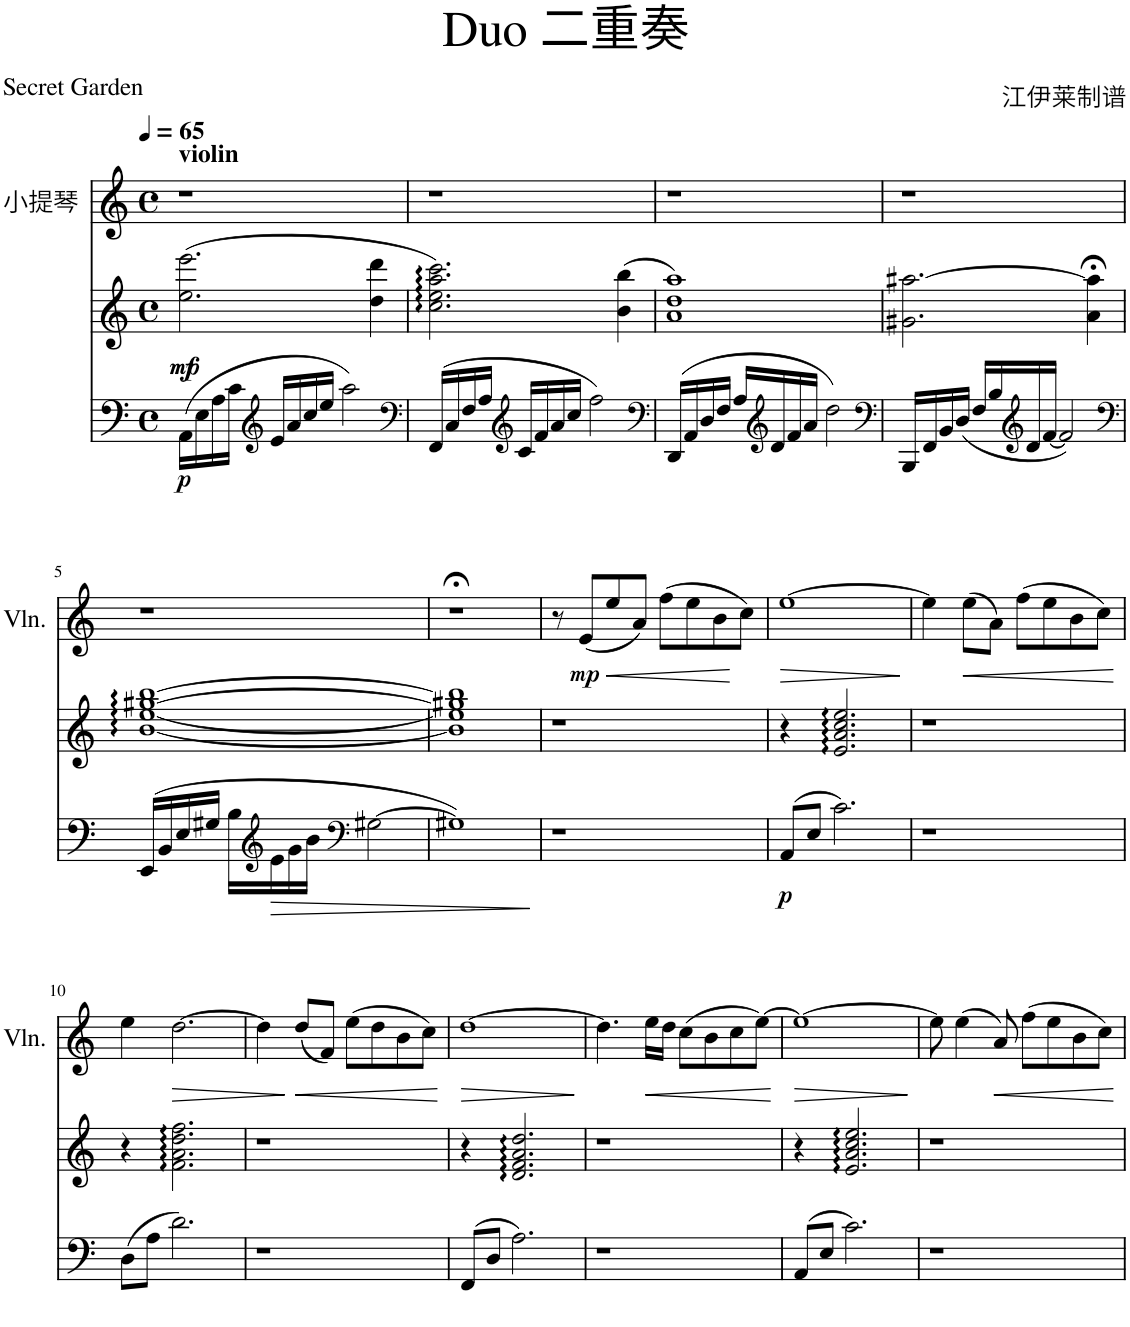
**kern	**dynam	**kern	**dynam	**kern	**dynam
*part3	*part3	*part2	*part2	*part1	*part1
*staff3	*staff3	*staff2	*staff2	*staff1	*staff1
*I"Piano	*	*I"Piano	*	*I"Piano	*
*I'Pno	*	*I'Pno	*	*I'Pno	*
*clefF4	*	*clefG2	*	*clefG2	*
*k[]	*	*k[]	*	*k[]	*
*M4/4	*	*M4/4	*	*M4/4	*
*met(c)	*	*met(c)	*	*met(c)	*
*MM65	*	*MM65	*	*MM65	*
=1	=1	=1	=1	=1	=1
!	!	!	!	!LO:TX:a:B:t=violin	!
!	!LO:DY:b	!	!LO:DY:b	!	!
!	!	!	!LO:DY:n=1:b	!	!
(16AA\LL	p	(2.ee\ 2.eee\	mf mp	1r	.
16E\	.	.	.	.	.
16A\	.	.	.	.	.
16c\JJ	.	.	.	.	.
*clefG2	*	*	*	*	*
16e/LL	.	.	.	.	.
16a/	.	.	.	.	.
16cc/	.	.	.	.	.
16ee/JJ	.	.	.	.	.
2aa\)	.	.	.	.	.
.	.	4dd\ 4ddd\	.	.	.
=2	=2	=2	=2	=2	=2
*clefF4	*	*	*	*	*
(16FF/LL	.	2.cc\ 2.ee\ 2.aa\ 2.ccc\)	.	1r	.
16C/	.	.	.	.	.
16F/	.	.	.	.	.
16A/JJ	.	.	.	.	.
*clefG2	*	*	*	*	*
16c/LL	.	.	.	.	.
16f/	.	.	.	.	.
16a/	.	.	.	.	.
16cc/JJ	.	.	.	.	.
2ff\)	.	.	.	.	.
.	.	(4b\ 4bb\	.	.	.
=3	=3	=3	=3	=3	=3
*clefF4	*	*	*	*	*
(16DD/LL	.	1a 1dd 1aa)	.	1r	.
16AA/	.	.	.	.	.
16D/	.	.	.	.	.
16F/JJ	.	.	.	.	.
16A/LL	.	.	.	.	.
*clefG2	*	*	*	*	*
16d/	.	.	.	.	.
16f/	.	.	.	.	.
16a/JJ	.	.	.	.	.
2dd\)	.	.	.	.	.
=4	=4	=4	=4	=4	=4
*clefF4	*	*	*	*	*
16BBB/LL	.	2.g#X\ [2.aa#X\	.	1r	.
16FF/	.	.	.	.	.
16BB/	.	.	.	.	.
(16D/JJ	.	.	.	.	.
16F/LL	.	.	.	.	.
16B/	.	.	.	.	.
*clefG2	*	*	*	*	*
16d/	.	.	.	.	.
[16f/JJ	.	.	.	.	.
2f/])	.	.	.	.	.
.	.	4a\;< 4aa#\];<	.	.	.
!!LO:LB:g=z
=5	=5	=5	=5	=5	=5
*clefF4	*	*	*	*	*
(16EE/LL	.	[1b [1ee [1gg#X [1bb	.	1r	.
16BB/	.	.	.	.	.
16E/	.	.	.	.	.
16G#X/JJ	.	.	.	.	.
16B\LL	.	.	.	.	.
*clefG2	*	*	*	*	*
16e\	.	.	.	.	.
16g\	.	.	.	.	.
16b\JJ	.	.	.	.	.
*clefF4	*	*	*	*	*
[2G#X\	.	.	.	.	.
=6	=6	=6	=6	=6	=6
1G#X])	.	1b] 1ee] 1gg#X] 1bb]	.	1r;<	.
=7	=7	=7	=7	=7	=7
1r	.	1r	.	8r	.
!	!	!	!	!	!LO:DY:b
.	.	.	.	(8e/L	mp
!	!	!	!	!	!LO:HP:b
.	.	.	.	8ee/	<
.	.	.	.	8a/J)	.
.	.	.	.	(8ff\L	.
.	.	.	.	8ee\	.
.	.	.	.	8b\	.
.	.	.	.	8cc\J)	[
=8	=8	=8	=8	=8	=8
!	!LO:DY:b	!	!	!	!LO:HP:b
(8AA/L	p	4r	.	[1ee	>
8E/J	.	.	.	.	.
2.c\)	.	2.e/ 2.a/ 2.cc/ 2.ee/	.	.	.
.	.	.	.	.	]
=9	=9	=9	=9	=9	=9
1r	.	1r	.	4ee\]	.
!	!	!	!	!	!LO:HP:b
.	.	.	.	(8ee\L	<
.	.	.	.	8a\J)	.
.	.	.	.	(8ff\L	.
.	.	.	.	8ee\	.
.	.	.	.	8b\	.
.	.	.	.	8cc\J)	.
.	.	.	.	.	[
!!LO:LB:g=z
=10	=10	=10	=10	=10	=10
(8D\L	.	4r	.	4ee\	.
8A\J	.	.	.	.	.
!	!	!	!	!	!LO:HP:b
2.d\)	.	2.f\ 2.a\ 2.dd\ 2.ff\	.	[2.dd\	>
=11	=11	=11	=11	=11	=11
1r	.	1r	.	4dd\]	.
!	!	!	!	!	!LO:HP:n=1:b
.	.	.	.	(8dd/L	] <
.	.	.	.	8f/J)	.
.	.	.	.	(8ee\L	.
.	.	.	.	8dd\	.
.	.	.	.	8b\	.
.	.	.	.	8cc\J)	.
.	.	.	.	.	[
=12	=12	=12	=12	=12	=12
!	!	!	!	!	!LO:HP:b
(8FF/L	.	4r	.	[1dd	>
8D/J	.	.	.	.	.
2.A\)	.	2.d/ 2.f/ 2.a/ 2.dd/	.	.	.
.	.	.	.	.	]
=13	=13	=13	=13	=13	=13
1r	.	1r	.	4.dd\]	.
!	!	!	!	!	!LO:HP:b
.	.	.	.	16ee\LL	<
.	.	.	.	16dd\JJ	.
.	.	.	.	(8cc\L	.
.	.	.	.	8b\	.
.	.	.	.	8cc\	.
.	.	.	.	[8ee\J)	.
.	.	.	.	.	[
=14	=14	=14	=14	=14	=14
!	!	!	!	!	!LO:HP:b
(8AA/L	.	4r	.	1ee_	>
8E/J	.	.	.	.	.
2.c\)	.	2.e/ 2.a/ 2.cc/ 2.ee/	.	.	.
.	.	.	.	.	]
=15	=15	=15	=15	=15	=15
1r	.	1r	.	8ee\]	.
.	.	.	.	(4ee\	.
!	!	!	!	!	!LO:HP:b
.	.	.	.	8a/)	<
.	.	.	.	(8ff\L	.
.	.	.	.	8ee\	.
.	.	.	.	8b\	.
.	.	.	.	8cc\J)	.
.	.	.	.	.	[
=	=	=	=	=	=
*-	*-	*-	*-	*-	*-
